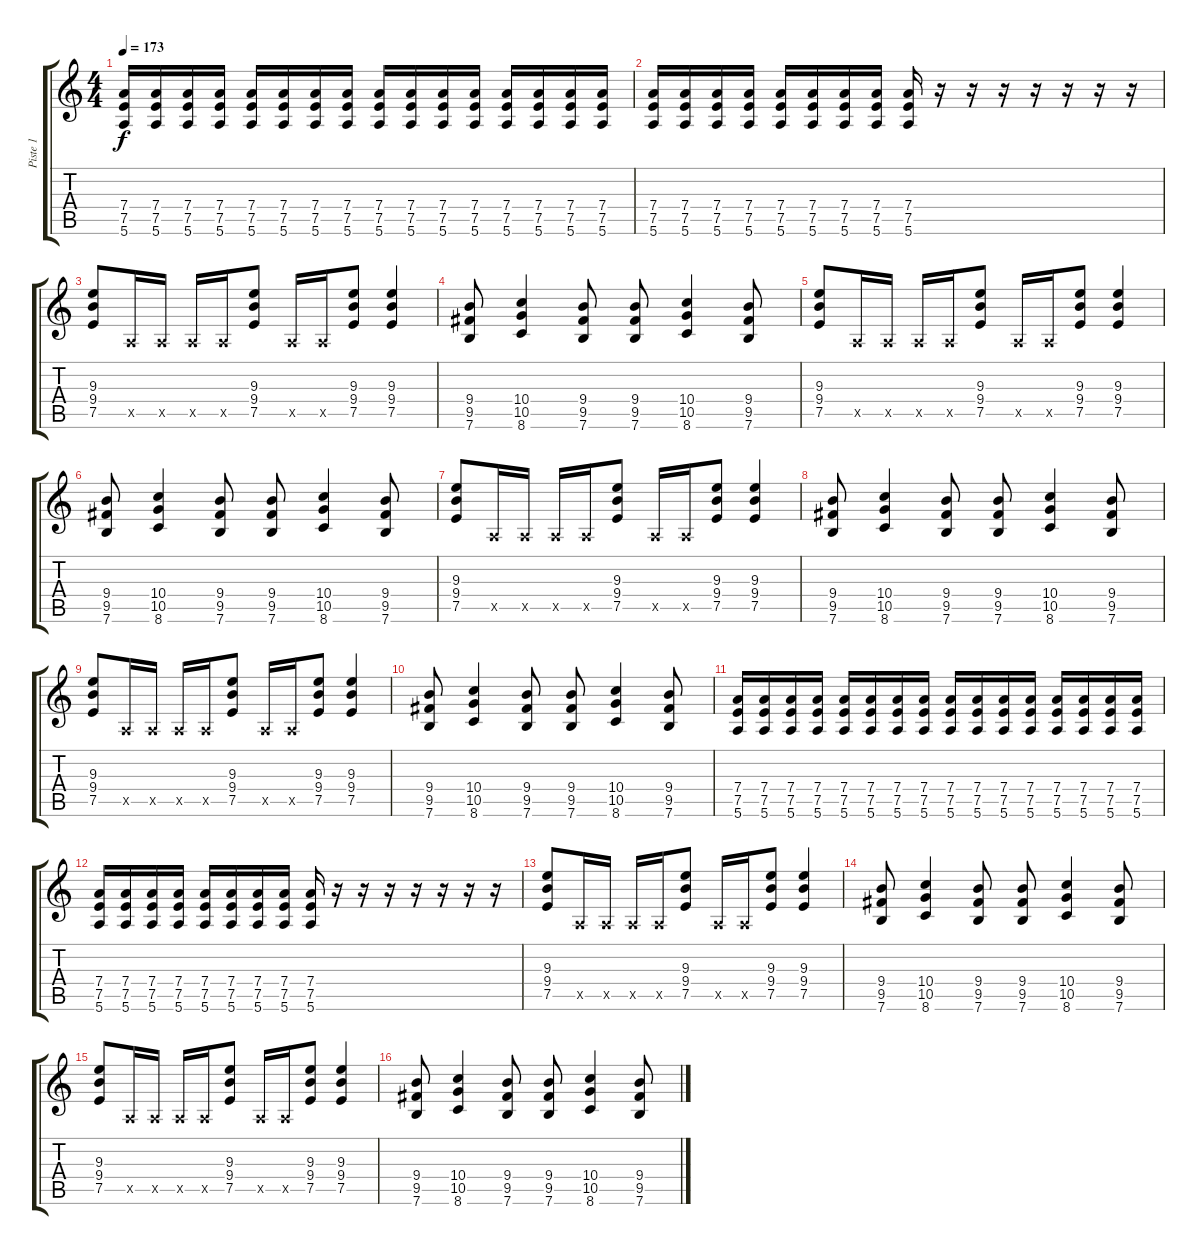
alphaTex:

\track ("Piste 1" "Piste 1") {instrument overdrivenguitar}
\staff {score tabs}
\tuning (E4 B3 G3 D3 A2 E2) {hide}
\ts (4 4)
\tempo 173
\clef g2
\ks c
(7.4 7.5 5.6).16{dy f} (7.4 7.5 5.6).16 (7.4 7.5 5.6).16 (7.4 7.5 5.6).16 (7.4 7.5 5.6).16 (7.4 7.5 5.6).16 (7.4 7.5 5.6).16 (7.4 7.5 5.6).16 (7.4 7.5 5.6).16 (7.4 7.5 5.6).16 (7.4 7.5 5.6).16 (7.4 7.5 5.6).16 (7.4 7.5 5.6).16 (7.4 7.5 5.6).16 (7.4 7.5 5.6).16 (7.4 7.5 5.6).16 |
(7.4 7.5 5.6).16 (7.4 7.5 5.6).16 (7.4 7.5 5.6).16 (7.4 7.5 5.6).16 (7.4 7.5 5.6).16 (7.4 7.5 5.6).16 (7.4 7.5 5.6).16 (7.4 7.5 5.6).16 (7.4 7.5 5.6).16 r.16 r.16 r.16 r.16 r.16 r.16 r.16 |
(9.3 9.4 7.5).8 0.5{x}.16 0.5{x}.16 0.5{x}.16 0.5{x}.16 (9.3 9.4 7.5).8 0.5{x}.16 0.5{x}.16 (9.3 9.4 7.5).8 (9.3 9.4 7.5).4 |
(9.4 9.5 7.6).8 (10.4 10.5 8.6).4 (9.4 9.5 7.6).8 (9.4 9.5 7.6).8 (10.4 10.5 8.6).4 (9.4 9.5 7.6).8 |
(9.3 9.4 7.5).8 0.5{x}.16 0.5{x}.16 0.5{x}.16 0.5{x}.16 (9.3 9.4 7.5).8 0.5{x}.16 0.5{x}.16 (9.3 9.4 7.5).8 (9.3 9.4 7.5).4 |
(9.4 9.5 7.6).8 (10.4 10.5 8.6).4 (9.4 9.5 7.6).8 (9.4 9.5 7.6).8 (10.4 10.5 8.6).4 (9.4 9.5 7.6).8 |
(9.3 9.4 7.5).8 0.5{x}.16 0.5{x}.16 0.5{x}.16 0.5{x}.16 (9.3 9.4 7.5).8 0.5{x}.16 0.5{x}.16 (9.3 9.4 7.5).8 (9.3 9.4 7.5).4 |
(9.4 9.5 7.6).8 (10.4 10.5 8.6).4 (9.4 9.5 7.6).8 (9.4 9.5 7.6).8 (10.4 10.5 8.6).4 (9.4 9.5 7.6).8 |
(9.3 9.4 7.5).8 0.5{x}.16 0.5{x}.16 0.5{x}.16 0.5{x}.16 (9.3 9.4 7.5).8 0.5{x}.16 0.5{x}.16 (9.3 9.4 7.5).8 (9.3 9.4 7.5).4 |
(9.4 9.5 7.6).8 (10.4 10.5 8.6).4 (9.4 9.5 7.6).8 (9.4 9.5 7.6).8 (10.4 10.5 8.6).4 (9.4 9.5 7.6).8 |
(7.4 7.5 5.6).16 (7.4 7.5 5.6).16 (7.4 7.5 5.6).16 (7.4 7.5 5.6).16 (7.4 7.5 5.6).16 (7.4 7.5 5.6).16 (7.4 7.5 5.6).16 (7.4 7.5 5.6).16 (7.4 7.5 5.6).16 (7.4 7.5 5.6).16 (7.4 7.5 5.6).16 (7.4 7.5 5.6).16 (7.4 7.5 5.6).16 (7.4 7.5 5.6).16 (7.4 7.5 5.6).16 (7.4 7.5 5.6).16 |
(7.4 7.5 5.6).16 (7.4 7.5 5.6).16 (7.4 7.5 5.6).16 (7.4 7.5 5.6).16 (7.4 7.5 5.6).16 (7.4 7.5 5.6).16 (7.4 7.5 5.6).16 (7.4 7.5 5.6).16 (7.4 7.5 5.6).16 r.16 r.16 r.16 r.16 r.16 r.16 r.16 |
(9.3 9.4 7.5).8 0.5{x}.16 0.5{x}.16 0.5{x}.16 0.5{x}.16 (9.3 9.4 7.5).8 0.5{x}.16 0.5{x}.16 (9.3 9.4 7.5).8 (9.3 9.4 7.5).4 |
(9.4 9.5 7.6).8 (10.4 10.5 8.6).4 (9.4 9.5 7.6).8 (9.4 9.5 7.6).8 (10.4 10.5 8.6).4 (9.4 9.5 7.6).8 |
(9.3 9.4 7.5).8 0.5{x}.16 0.5{x}.16 0.5{x}.16 0.5{x}.16 (9.3 9.4 7.5).8 0.5{x}.16 0.5{x}.16 (9.3 9.4 7.5).8 (9.3 9.4 7.5).4 |
(9.4 9.5 7.6).8 (10.4 10.5 8.6).4 (9.4 9.5 7.6).8 (9.4 9.5 7.6).8 (10.4 10.5 8.6).4 (9.4 9.5 7.6).8
